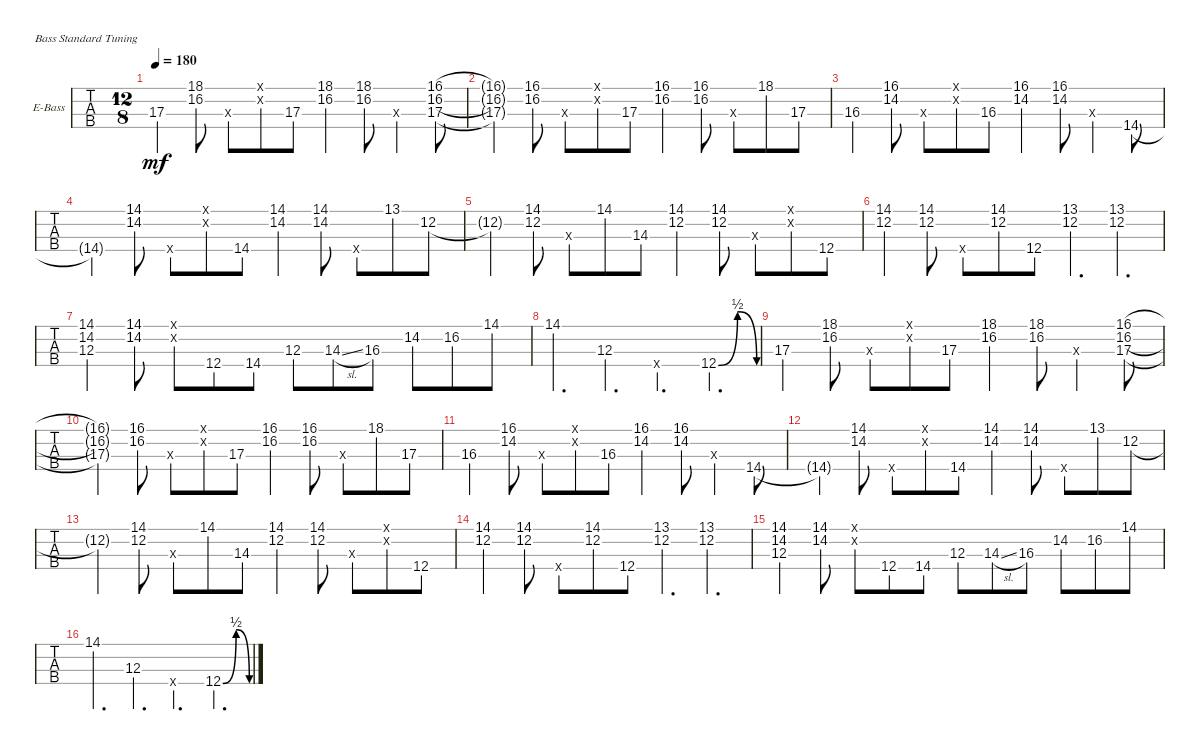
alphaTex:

\defaultSystemsLayout 4
\bracketExtendMode groupsimilarinstruments
\firstSystemTrackNameOrientation horizontal
\otherSystemsTrackNameOrientation horizontal
\track ("Electric Bass" "E-Bass") {instrument electricbassfinger}
\staff {tabs}
\tuning (G2 D2 A1 E1)
\ts (12 8)
\tempo 180
\clef f4
\ks a
17.3.4{dy mf instrument electricbassfinger} (16.2 18.1).8 17.3{x}.8 (16.2{x} 18.1{x}).8 17.3.8 (16.2 18.1).4 (18.1 16.2).8 17.3{x}.4 (17.3 16.2 16.1).8 |
(16.1{t} 16.2{t} 17.3{t}).4 (16.2 16.1).8 17.3{x}.8 (16.2{x} 16.1{x}).8 17.3.8 (16.2 16.1).4 (16.1 16.2).8 17.3{x}.8 18.1.8 17.3.8 |
16.3.4 (14.2 16.1).8 16.3{x}.8 (16.1{x} 14.2{x}).8 16.3.8 (14.2 16.1).4 (14.2 16.1).8 16.3{x}.4 14.4.8 |
14.4{t}.4 (14.2 14.1).8 14.4{x}.8 (14.2{x} 14.1{x}).8 14.4.8 (14.1 14.2).4 (14.2 14.1).8 14.4{x}.8 13.1.8 12.2.8 |
12.2{t}.4 (14.1 12.2).8 14.3{x}.8 14.1.8 14.3.8 (12.2 14.1).4 (14.1 12.2).8 14.3{x}.8 (0.2{x} 0.1{x}).8 12.4.8 |
(12.2 14.1).4 (12.2 14.1).8 12.4{x}.8 (14.1 12.2).8 12.4.8 (12.2 13.1).4{d} (12.2 13.1).4{d} |
(12.3 14.2 14.1).4 (14.2 14.1).8 (14.2{x} 14.1{x}).8 12.4.8 14.4.8 12.3.8 14.3{sl}.8 16.3.8 14.2.8 16.2.8 14.1.8 |
14.1.4{d} 12.3.4{d} 12.4{x}.4{d} 12.4{be (bendrelease 0 0 19.8 2 34.199999999999996 2 49.8 0)}.4{d} |
17.3.4 (16.2 18.1).8 17.3{x}.8 (16.2{x} 18.1{x}).8 17.3.8 (16.2 18.1).4 (18.1 16.2).8 17.3{x}.4 (17.3 16.2 16.1).8 |
(16.1{t} 16.2{t} 17.3{t}).4 (16.2 16.1).8 17.3{x}.8 (16.2{x} 16.1{x}).8 17.3.8 (16.2 16.1).4 (16.1 16.2).8 17.3{x}.8 18.1.8 17.3.8 |
16.3.4 (14.2 16.1).8 16.3{x}.8 (16.1{x} 14.2{x}).8 16.3.8 (14.2 16.1).4 (14.2 16.1).8 16.3{x}.4 14.4.8 |
14.4{t}.4 (14.2 14.1).8 14.4{x}.8 (14.2{x} 14.1{x}).8 14.4.8 (14.1 14.2).4 (14.2 14.1).8 14.4{x}.8 13.1.8 12.2.8 |
12.2{t}.4 (14.1 12.2).8 14.3{x}.8 14.1.8 14.3.8 (12.2 14.1).4 (14.1 12.2).8 14.3{x}.8 (0.2{x} 0.1{x}).8 12.4.8 |
(12.2 14.1).4 (12.2 14.1).8 12.4{x}.8 (14.1 12.2).8 12.4.8 (12.2 13.1).4{d} (12.2 13.1).4{d} |
(12.3 14.2 14.1).4 (14.2 14.1).8 (14.2{x} 14.1{x}).8 12.4.8 14.4.8 12.3.8 14.3{sl}.8 16.3.8 14.2.8 16.2.8 14.1.8 |
14.1.4{d} 12.3.4{d} 12.4{x}.4{d} 12.4{be (bendrelease 0 0 19.8 2 34.199999999999996 2 49.8 0)}.4{d}
